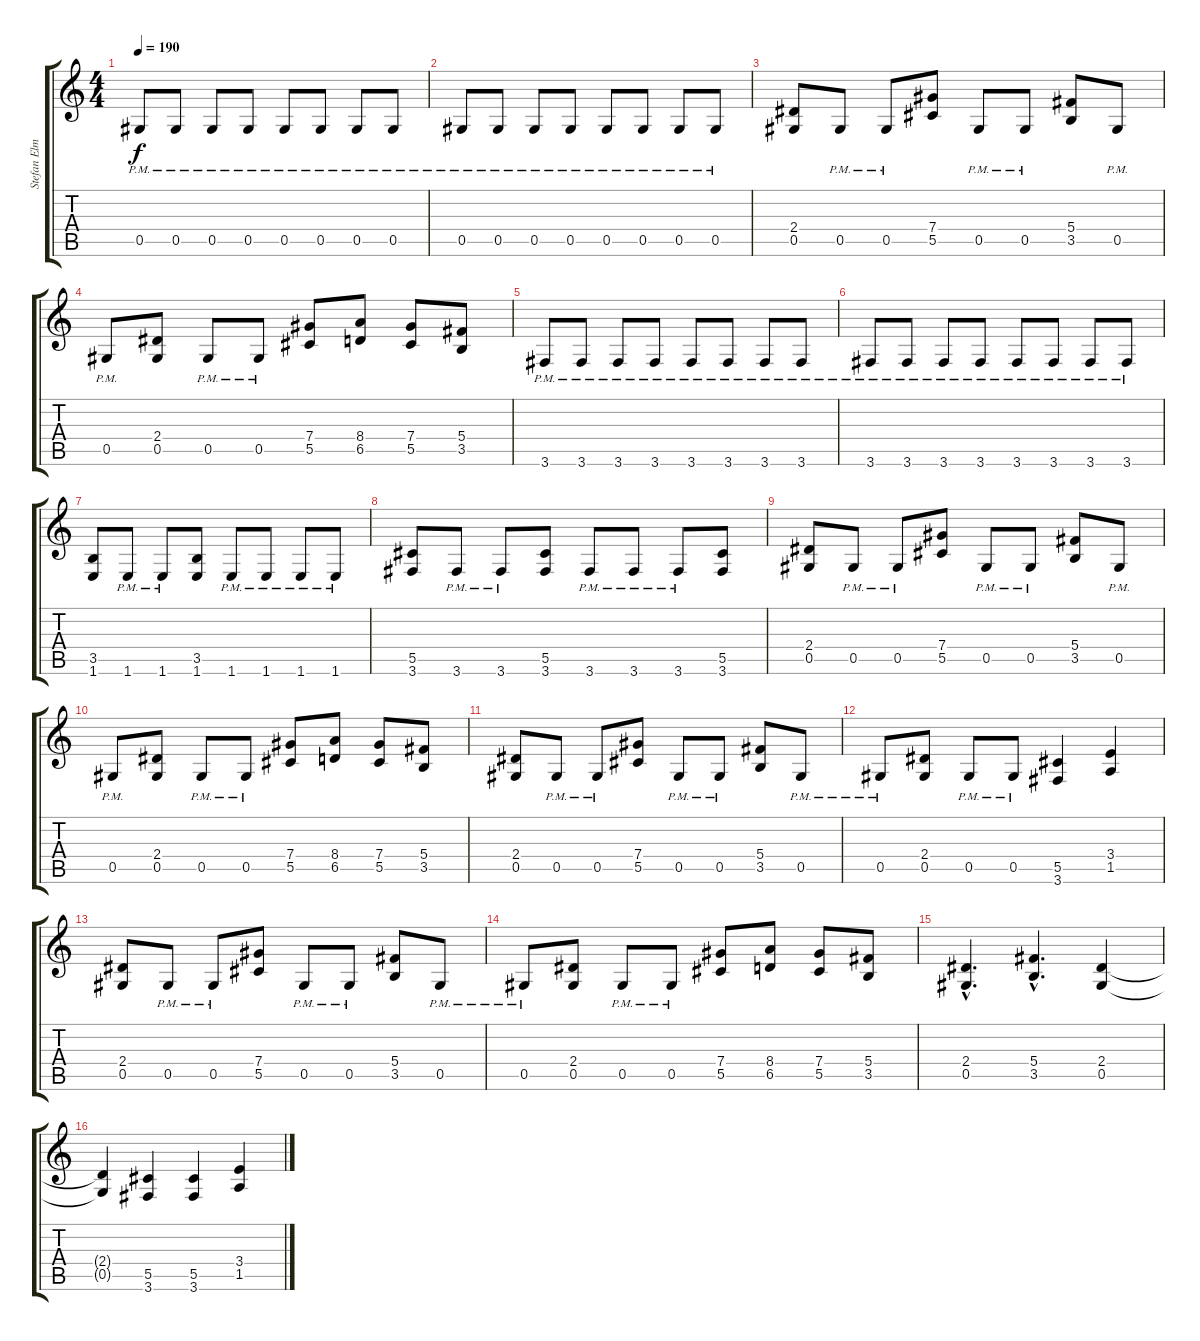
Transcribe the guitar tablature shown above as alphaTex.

\track ("Stefan Elmgren Lead" "Stefan Elm") {instrument distortionguitar}
\staff {score tabs}
\tuning (Eb4 Bb3 Gb3 Db3 Ab2 Eb2) {hide}
\ts (4 4)
\tempo 190
\clef g2
\ks c
0.5{pm}.8{dy f} 0.5{pm}.8 0.5{pm}.8 0.5{pm}.8 0.5{pm}.8 0.5{pm}.8 0.5{pm}.8 0.5{pm}.8 |
0.5{pm}.8 0.5{pm}.8 0.5{pm}.8 0.5{pm}.8 0.5{pm}.8 0.5{pm}.8 0.5{pm}.8 0.5{pm}.8 |
(2.4 0.5).8 0.5{pm}.8 0.5{pm}.8 (7.4 5.5).8 0.5{pm}.8 0.5{pm}.8 (5.4 3.5).8 0.5{pm}.8 |
0.5{pm}.8 (2.4 0.5).8 0.5{pm}.8 0.5{pm}.8 (7.4 5.5).8 (8.4 6.5).8 (7.4 5.5).8 (5.4 3.5).8 |
3.6{pm}.8 3.6{pm}.8 3.6{pm}.8 3.6{pm}.8 3.6{pm}.8 3.6{pm}.8 3.6{pm}.8 3.6{pm}.8 |
3.6{pm}.8 3.6{pm}.8 3.6{pm}.8 3.6{pm}.8 3.6{pm}.8 3.6{pm}.8 3.6{pm}.8 3.6{pm}.8 |
(3.5 1.6).8 1.6{pm}.8 1.6{pm}.8 (3.5 1.6).8 1.6{pm}.8 1.6{pm}.8 1.6{pm}.8 1.6{pm}.8 |
(5.5 3.6).8 3.6{pm}.8 3.6{pm}.8 (5.5 3.6).8 3.6{pm}.8 3.6{pm}.8 3.6{pm}.8 (5.5 3.6).8 |
(2.4 0.5).8 0.5{pm}.8 0.5{pm}.8 (7.4 5.5).8 0.5{pm}.8 0.5{pm}.8 (5.4 3.5).8 0.5{pm}.8 |
0.5{pm}.8 (2.4 0.5).8 0.5{pm}.8 0.5{pm}.8 (7.4 5.5).8 (8.4 6.5).8 (7.4 5.5).8 (5.4 3.5).8 |
(2.4 0.5).8 0.5{pm}.8 0.5{pm}.8 (7.4 5.5).8 0.5{pm}.8 0.5{pm}.8 (5.4 3.5).8 0.5{pm}.8 |
0.5{pm}.8 (2.4 0.5).8 0.5{pm}.8 0.5{pm}.8 (5.5 3.6).4 (3.4 1.5).4 |
(2.4 0.5).8 0.5{pm}.8 0.5{pm}.8 (7.4 5.5).8 0.5{pm}.8 0.5{pm}.8 (5.4 3.5).8 0.5{pm}.8 |
0.5{pm}.8 (2.4 0.5).8 0.5{pm}.8 0.5{pm}.8 (7.4 5.5).8 (8.4 6.5).8 (7.4 5.5).8 (5.4 3.5).8 |
(2.4{hac} 0.5{hac}).4{d} (5.4{hac} 3.5{hac}).4{d} (2.4 0.5).4 |
(2.4{t} 0.5{t}).4 (5.5 3.6).4 (5.5 3.6).4 (3.4 1.5).4
